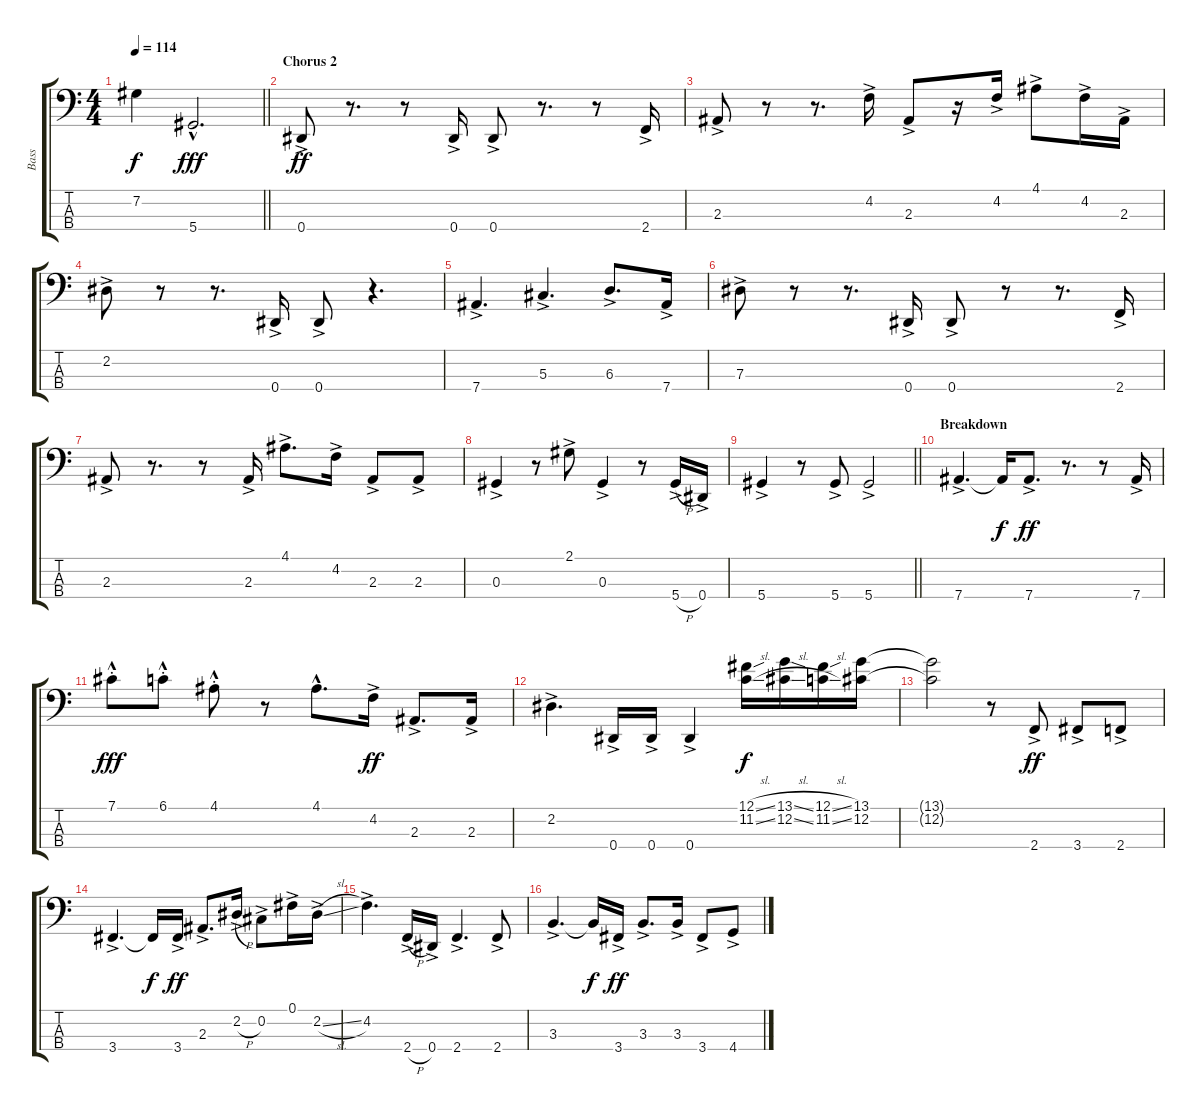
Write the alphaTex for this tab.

\track ("Bass" "Bass") {instrument electricbassfinger bank 255}
\staff {score tabs}
\tuning (Gb2 Db2 Ab1 Eb1) {hide}
\ts (4 4)
\tempo 114
\clef f4
\barLineRight lightlight
\ks c
7.2{t}.4{dy f} 5.4{hac}.2{d dy fff} |
\section ("" "Chorus 2")
0.4{ac}.8{dy ff} r.8{d} r.8 0.4{ac}.16 0.4{ac}.8 r.8{d} r.8 2.4{ac}.16 |
2.3{ac}.8 r.8 r.8{d} 4.2{ac}.16 2.3{ac}.8 r.16 4.2{ac}.16 4.1{ac}.8 4.2{ac}.16 2.3{ac}.16 |
2.2{ac}.8 r.8 r.8{d} 0.4{ac}.16 0.4{ac}.8 r.4{d} |
7.4{ac}.4{d} 5.3{ac}.4{d} 6.3{ac}.8{d} 7.4{ac}.16 |
7.3{ac}.8 r.8 r.8{d} 0.4{ac}.16 0.4{ac}.8 r.8 r.8{d} 2.4{ac}.16 |
2.3{ac}.8 r.8{d} r.8 2.3{ac}.16 4.1{ac}.8{d} 4.2{ac}.16 2.3{ac}.8 2.3{ac}.8 |
0.3{ac}.4 r.8 2.1{ac}.8 0.3{ac}.4 r.8 5.4{h ac}.16 0.4{ac}.16 |
\barLineRight lightlight
5.4{ac}.4 r.8 5.4{ac}.8 5.4{ac}.2 |
\section ("" "Breakdown")
7.4{ac}.4{d} 7.4{t}.16{dy f} 7.4{ac}.8{d dy ff} r.8{d} r.8 7.4{ac}.16 |
7.1{hac st}.8{dy fff} 6.1{hac st}.8 4.1{hac st}.8 r.8 4.1{hac}.8{d} 4.2{ac}.16{dy ff} 2.3{ac}.8{d} 2.3{ac}.16 |
2.2{ac}.4{d} 0.4{ac}.16 0.4{ac}.16 0.4{ac}.4 (12.1{sl} 11.2{sl}).16{dy f} (13.1{sl} 12.2{sl}).16 (12.1{sl} 11.2{sl}).16 (13.1 12.2).16 |
(13.1{t} 12.2{t}).2 r.8 2.4{ac}.8{dy ff} 3.4{ac}.8 2.4{ac}.8 |
3.4{ac}.4{d} 3.4{t}.16{dy f} 3.4{ac}.16{dy ff} 2.3{ac}.8{d} 2.2{h ac}.16 0.2{ac}.8 0.1{ac}.16 2.2{sl ac}.16 |
4.2{ac}.4{d} 2.4{h ac}.16 0.4{ac}.16 2.4{ac}.4{d} 2.4{ac}.8 |
3.3{ac}.4{d} 3.3{t}.16{dy f} 3.4{ac}.16{dy ff} 3.3{ac}.8{d} 3.3{ac}.16 3.4{ac}.8 4.4{ac}.8
